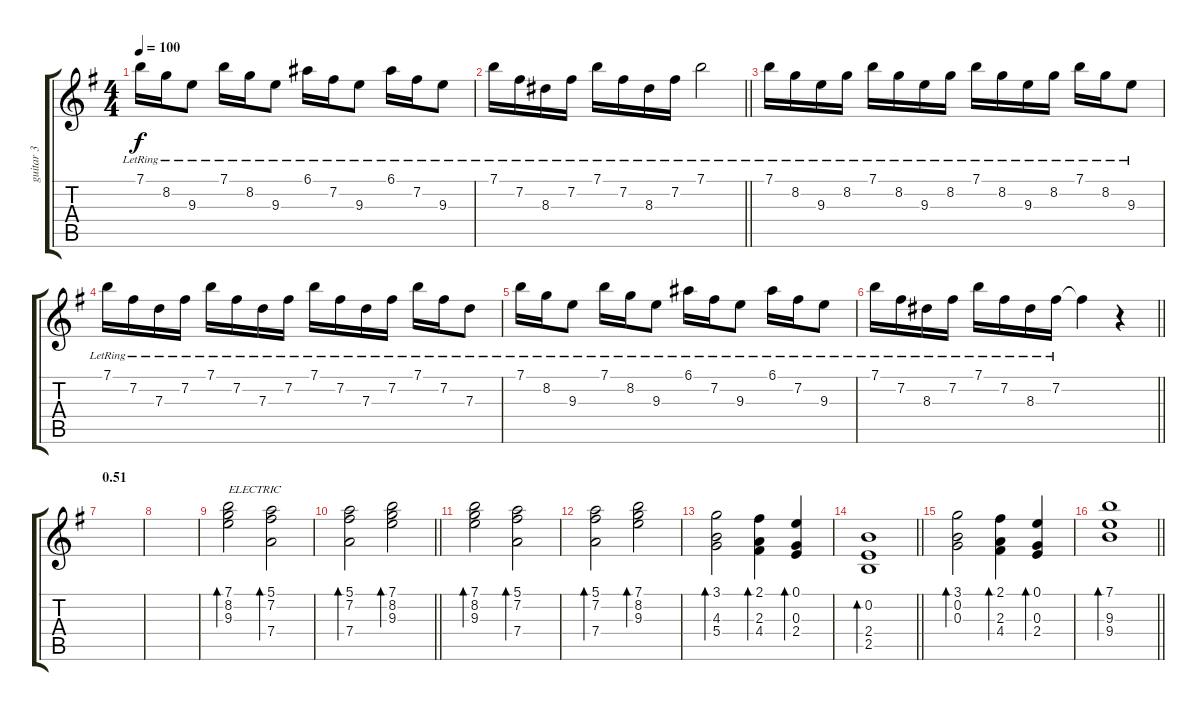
\track ("guitar 3" "guitar 3") {instrument electricguitarjazz}
\staff {score tabs}
\tuning (E4 B3 G3 D3 A2 E2) {hide}
\ts (4 4)
\tempo 100
\clef g2
\ks g
7.1{lr}.16{dy f} 8.2{lr}.16 9.3{lr}.8 7.1{lr}.16 8.2{lr}.16 9.3{lr}.8 6.1{lr}.16 7.2{lr}.16 9.3{lr}.8 6.1{lr}.16 7.2{lr}.16 9.3{lr}.8 |
\barLineRight lightlight
7.1{lr}.16 7.2{lr}.16 8.3{lr}.16 7.2{lr}.16 7.1{lr}.16 7.2{lr}.16 8.3{lr}.16 7.2{lr}.16 7.1{lr}.2 |
7.1{lr}.16 8.2{lr}.16 9.3{lr}.16 8.2{lr}.16 7.1{lr}.16 8.2{lr}.16 9.3{lr}.16 8.2{lr}.16 7.1{lr}.16 8.2{lr}.16 9.3{lr}.16 8.2{lr}.16 7.1{lr}.16 8.2{lr}.16 9.3{lr}.8 |
7.1{lr}.16 7.2{lr}.16 7.3{lr}.16 7.2{lr}.16 7.1{lr}.16 7.2{lr}.16 7.3{lr}.16 7.2{lr}.16 7.1{lr}.16 7.2{lr}.16 7.3{lr}.16 7.2{lr}.16 7.1{lr}.16 7.2{lr}.16 7.3{lr}.8 |
7.1{lr}.16 8.2{lr}.16 9.3{lr}.8 7.1{lr}.16 8.2{lr}.16 9.3{lr}.8 6.1{lr}.16 7.2{lr}.16 9.3{lr}.8 6.1{lr}.16 7.2{lr}.16 9.3{lr}.8 |
\barLineRight lightlight
7.1{lr}.16 7.2{lr}.16 8.3{lr}.16 7.2{lr}.16 7.1{lr}.16 7.2{lr}.16 8.3{lr}.16 7.2{lr}.16 7.2{t}.4 r.4 |
\section ("" "0.51")
|
|
(7.1 8.2 9.3).2{bd 60 txt "ELECTRIC" instrument electricguitarjazz} (5.1 7.2 7.4).2{bd 60} |
\barLineRight lightlight
(5.1 7.2 7.4).2{bd 60} (7.1 8.2 9.3).2{bd 60} |
(7.1 8.2 9.3).2{bd 60} (5.1 7.2 7.4).2{bd 60} |
(5.1 7.2 7.4).2{bd 60} (7.1 8.2 9.3).2{bd 60} |
(3.1 4.3 5.4).2{bd 60} (2.1 2.3 4.4).4{bd 60} (0.1 0.3 2.4).4{bd 60} |
\barLineRight lightlight
(0.2 2.4 2.5).1{bd 60} |
(3.1 0.2 0.3).2{bd 60} (2.1 2.3 4.4).4{bd 60} (0.1 0.3 2.4).4{bd 60} |
\barLineRight lightlight
(7.1 9.3 9.4).1{bd 60}
